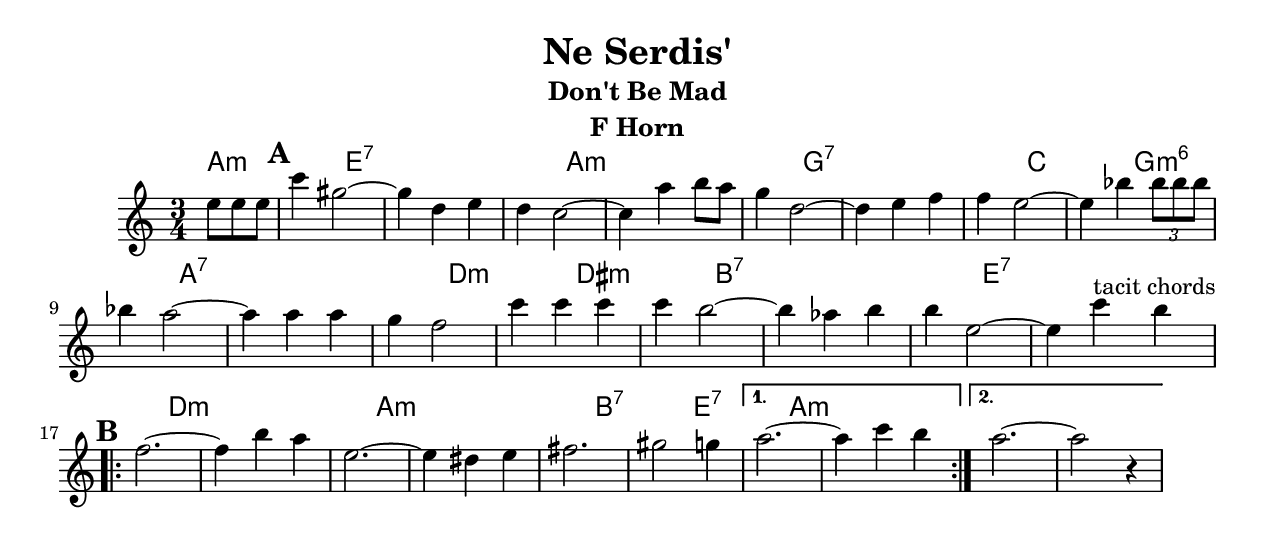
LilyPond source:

\version "2.18.0"
\include "english.ly"
\pointAndClickOff
\paper{
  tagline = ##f
  print-all-headers = ##t
  #(set-paper-size "letter")
}
date = #(strftime "%d-%m-%Y" (localtime (current-time)))

%\markup{ \italic{ " Updated " \date  }  }

%\markup{ Got something to say? }

global = {
  \clef treble
  \key a \minor
  \time 3/4
  \set Score.markFormatter = #format-mark-box-alphabet
}

%#################################### Melody ########################
melody = \relative c'' {
  \global
  \partial 8*3 e8 e e   %lead in notes
  \mark \default
  %r4 r8 e e e
  c'4 gs2~|
  gs4 d e
  d4 c2~
  c4 a' b8 a
  g4 d2~|
  d4 e f
  f4 e2~|
  e4 bf' \tuplet 3/2 {bf8 bf bf}|
  bf4 a2~
  a4 a a
  g4 f2|

  c'4  c c|%orig chart has 1/8ths
  c4 b2~|
  b4 af b| %af?
  b4 e,2~| %rit
  e4 c'^"tacit chords" b
  \break

  %\alternative { { }{ } }

  \repeat volta 2{
    \mark \default
    f2.~
    f4 b a
    e2.~
    e4 ds e

    fs2.|
    gs2 g4 |%check time


  }
  \alternative {
    {
      a2.~|
      a4 c b |
    }
    {
      a2.~
      a2 r4
    }
  }

}
%################################# Lyrics #####################
%\addlyrics{  }
%################################# Chords #######################
harmonies = \chordmode {
  a4*3:m
  e4*6:7
  a4*6:m
  g4*6:7
  c4*3
  g4*3:m6
  a4*6:7
  d4*3:m
  ds4*3:m %diminished too
  b4*6:7
  e4*6:7

  %b
  d4*6:m
  a4*6:m
  b4*3:7
  e4*3:7
  a4*12:m

}

\score {
  <<
    \new ChordNames {
      \set chordChanges = ##f
      \harmonies
    }
    \new Staff
    \melody
  >>
  \header{
    title= "Ne Serdis'"
    subtitle="Don't Be Mad"
    composer= ""
    instrument = "F Horn"
    arranger= ""
  }
  \layout{indent = 1.0\cm}
  \midi {
    \tempo 4 = 200

    % \midi { }
  }
}
%{
  % more verses:
  \markup{}
  \markup {
  \fill-line {
  \hspace #0.1 % distance from left margin
  \column {
  \line { "1."
  \column {
  ""
  }
  }
  \hspace #0.2 % vertical distance between verses
  \line { "2."
  \column {
  ""
  }
  }
  }
  \hspace #0.1  % horiz. distance between columns
  \column {
  \line { "3."
  \column {
  ""
  }
  }
  \hspace #0.2 % distance between verses
  \line { "4."
  \column {
  ""
  }
  }
  }
  \hspace #0.1 % distance to right margin
  }
  }

%}
